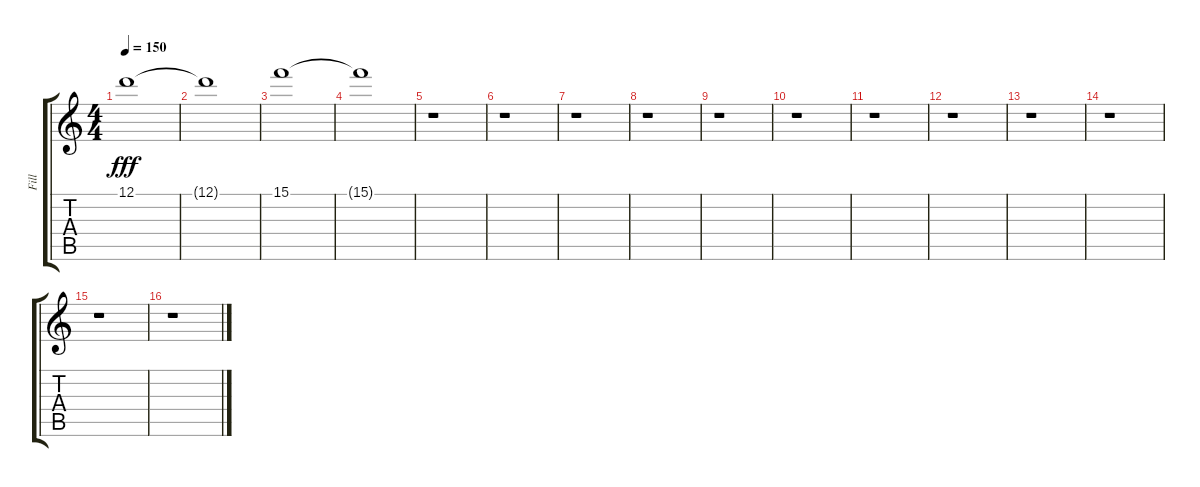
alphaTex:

\track ("Fill" "Fill") {instrument electricguitarjazz}
\staff {score tabs}
\tuning (D4 A3 F3 C3 G2 C2) {hide}
\ts (4 4)
\tempo 150
\clef g2
\ks c
12.1.1{dy fff} |
12.1{t}.1 |
15.1.1 |
15.1{t}.1 |
r.1 |
r.1 |
r.1 |
r.1 |
r.1 |
r.1 |
r.1 |
r.1 |
r.1 |
r.1 |
r.1 |
r.1
